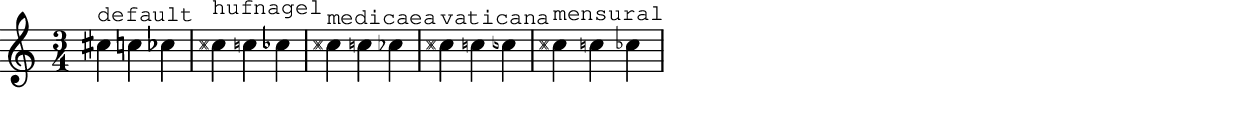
%% Generated by lilypond-book
%% Options: [exampleindent=10.16\mm,indent=0\mm,line-width=160\mm,paper-height=845.047\pt,paper-width=597.508\pt,papersize='(cons (* 597.508 pt) (* 845.047 pt))]
\include "lilypond-book-preamble.ly"


% ****************************************************************
% Start cut-&-pastable-section
% ****************************************************************

#(ly:set-option 'eps-box-padding 3.000000)



\paper {
  #(set-paper-size '(cons (* 597.508 pt) (* 845.047 pt)))
  indent = 0\mm
  line-width = 160\mm
  % offset the left padding, also add 1mm as lilypond creates cropped
  % images with a little space on the right
  line-width = #(- line-width (* mm  3.000000) (* mm 1))
}

\layout {
  
}




% ****************************************************************
% ly snippet:
% ****************************************************************
\sourcefilename "/lilypond-2.25.21/input/regression/accidental-ancient.ly"
\sourcefileline 0

\header {
texidoc = "
@cindex ancient accidentals
@cindex accidental, ancient

Accidentals are available in different ancient styles, which all
are collected here.
"
}

\version "2.19.21"

\relative {
      \time 3/4
      % FIXME: standard vs default, alteration-FOO vs FOO-alteration
      \override Staff.Accidental.alteration-glyph-name-alist
        = #standard-alteration-glyph-name-alist
      cis''^\markup { \typewriter default } c ces  

      \override Staff.Accidental.alteration-glyph-name-alist
        = #alteration-hufnagel-glyph-name-alist
      cis^\markup { \typewriter hufnagel } c ces  

      \override Staff.Accidental.alteration-glyph-name-alist
        = #alteration-medicaea-glyph-name-alist
      cis^\markup { \typewriter medicaea } c ces  

      \override Staff.Accidental.alteration-glyph-name-alist
        = #alteration-vaticana-glyph-name-alist
      cis^\markup { \typewriter vaticana } c ces  

      \override Staff.Accidental.alteration-glyph-name-alist
        = #alteration-mensural-glyph-name-alist
      cis^\markup { \typewriter mensural } c ces  
}



% ****************************************************************
% end ly snippet
% ****************************************************************
